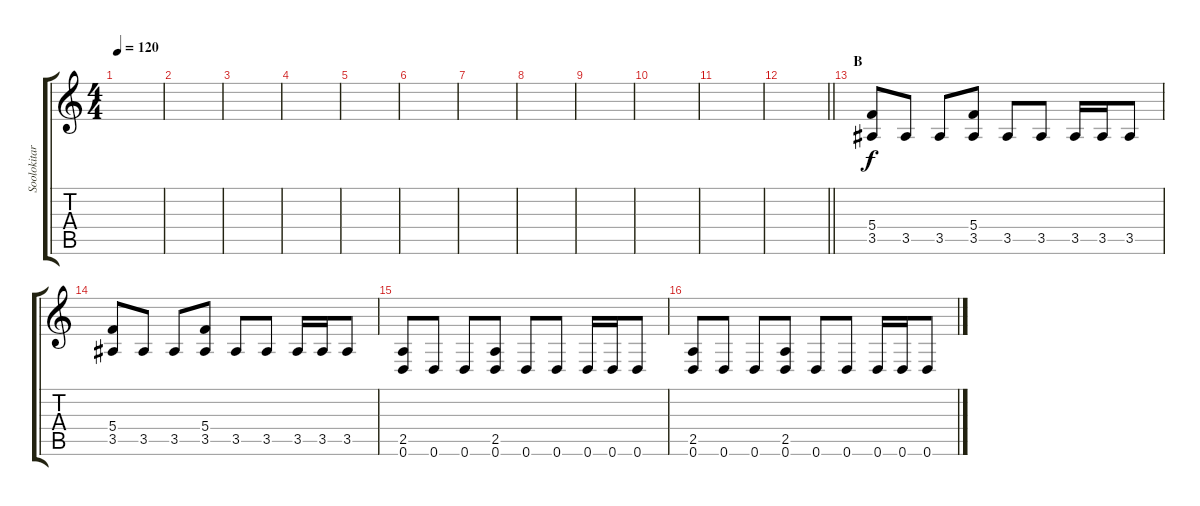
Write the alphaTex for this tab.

\track ("Soolokitara" "Soolokitar") {instrument distortionguitar}
\staff {score tabs}
\tuning (D4 A3 F3 C3 G2 D2) {hide}
\ts (4 4)
\tempo 120
\clef g2
\ks c
|
|
|
|
|
|
|
|
|
|
|
\barLineRight lightlight
|
\section ("" "B")
(5.4 3.5).8{volume 11} 3.5.8 3.5.8 (5.4 3.5).8 3.5.8 3.5.8 3.5.16 3.5.16 3.5.8 |
(5.4 3.5).8 3.5.8 3.5.8 (5.4 3.5).8 3.5.8 3.5.8 3.5.16 3.5.16 3.5.8 |
(2.5 0.6).8 0.6.8 0.6.8 (2.5 0.6).8 0.6.8 0.6.8 0.6.16 0.6.16 0.6.8 |
(2.5 0.6).8 0.6.8 0.6.8 (2.5 0.6).8 0.6.8 0.6.8 0.6.16 0.6.16 0.6.8
